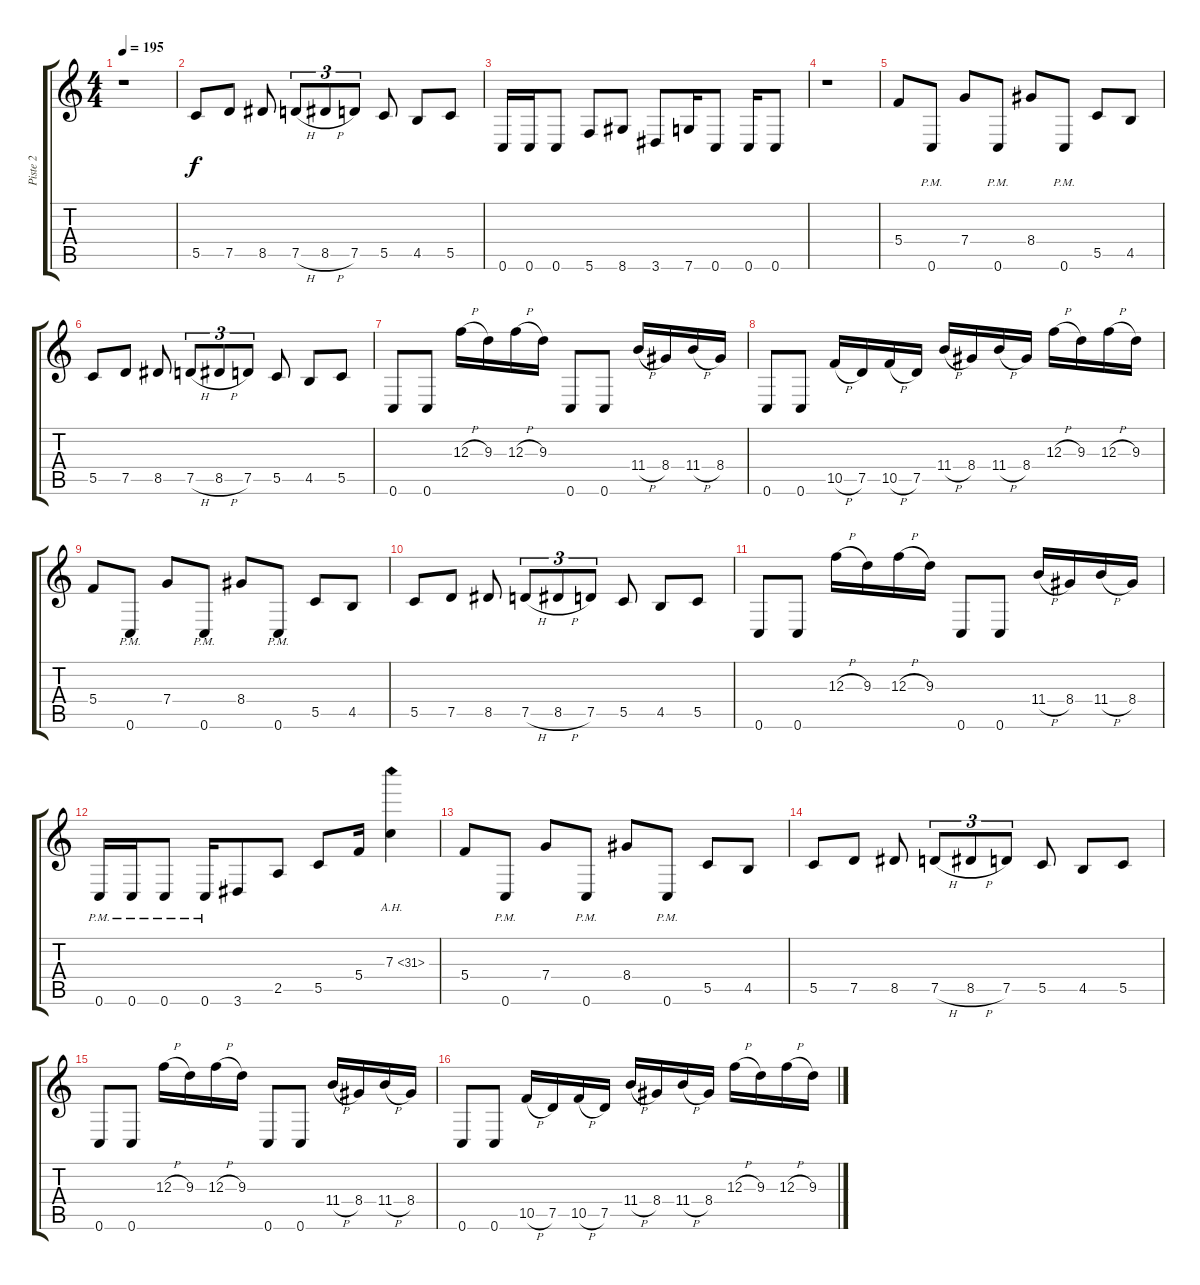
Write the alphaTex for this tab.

\track ("Piste 2" "Piste 2") {instrument distortionguitar}
\staff {score tabs}
\tuning (D4 A3 F3 C3 G2 C2) {hide}
\ts (4 4)
\tempo 195
\clef g2
\ks c
r.1{dy f} |
5.5.8 7.5.8 8.5.8 7.5{h}.8{tu (3 2)} 8.5{h}.8{tu (3 2)} 7.5.8{tu (3 2)} 5.5.8 4.5.8 5.5.8 |
0.6.16 0.6.16 0.6.8 5.6.8 8.6.8 3.6.8 7.6.16 0.6.8 0.6.16 0.6.8 |
r.1 |
5.4.8 0.6{pm}.8 7.4.8 0.6{pm}.8 8.4.8 0.6{pm}.8 5.5.8 4.5.8 |
5.5.8 7.5.8 8.5.8 7.5{h}.8{tu (3 2)} 8.5{h}.8{tu (3 2)} 7.5.8{tu (3 2)} 5.5.8 4.5.8 5.5.8 |
0.6.8 0.6.8 12.3{h}.16 9.3.16 12.3{h}.16 9.3.16 0.6.8 0.6.8 11.4{h}.16 8.4.16 11.4{h}.16 8.4.16 |
0.6.8 0.6.8 10.5{h}.16 7.5.16 10.5{h}.16 7.5.16 11.4{h}.16 8.4.16 11.4{h}.16 8.4.16 12.3{h}.16 9.3.16 12.3{h}.16 9.3.16 |
5.4.8 0.6{pm}.8 7.4.8 0.6{pm}.8 8.4.8 0.6{pm}.8 5.5.8 4.5.8 |
5.5.8 7.5.8 8.5.8 7.5{h}.8{tu (3 2)} 8.5{h}.8{tu (3 2)} 7.5.8{tu (3 2)} 5.5.8 4.5.8 5.5.8 |
0.6.8 0.6.8 12.3{h}.16 9.3.16 12.3{h}.16 9.3.16 0.6.8 0.6.8 11.4{h}.16 8.4.16 11.4{h}.16 8.4.16 |
0.6{pm}.16 0.6{pm}.16 0.6{pm}.8 0.6{pm}.16 3.6.8 2.5.8 5.5.8 5.4.16 7.3{ah 24}.4 |
5.4.8 0.6{pm}.8 7.4.8 0.6{pm}.8 8.4.8 0.6{pm}.8 5.5.8 4.5.8 |
5.5.8 7.5.8 8.5.8 7.5{h}.8{tu (3 2)} 8.5{h}.8{tu (3 2)} 7.5.8{tu (3 2)} 5.5.8 4.5.8 5.5.8 |
0.6.8 0.6.8 12.3{h}.16 9.3.16 12.3{h}.16 9.3.16 0.6.8 0.6.8 11.4{h}.16 8.4.16 11.4{h}.16 8.4.16 |
0.6.8 0.6.8 10.5{h}.16 7.5.16 10.5{h}.16 7.5.16 11.4{h}.16 8.4.16 11.4{h}.16 8.4.16 12.3{h}.16 9.3.16 12.3{h}.16 9.3.16
